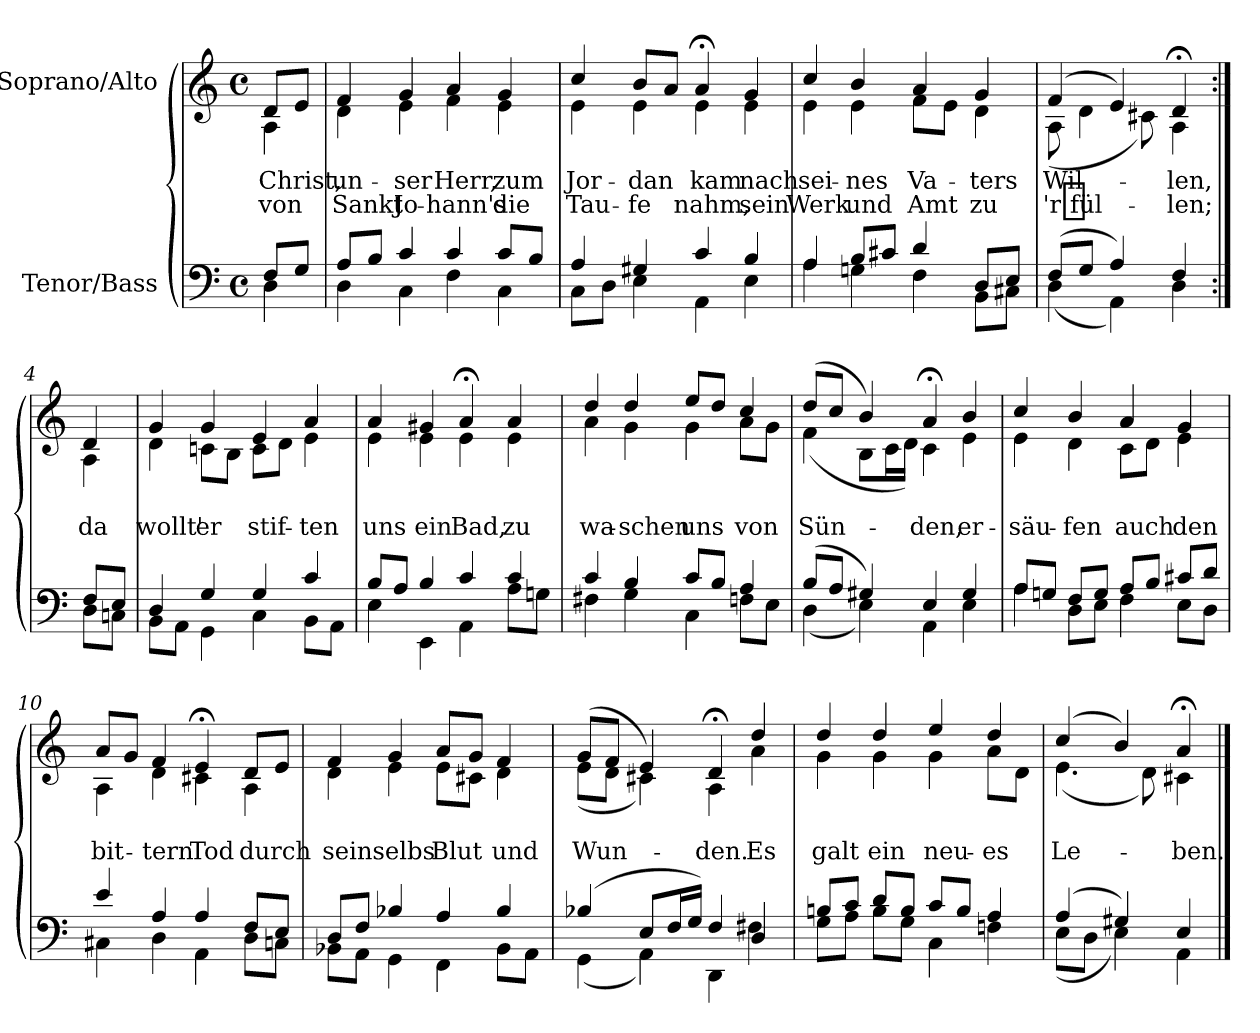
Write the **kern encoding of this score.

**kern	**kern	**text	**text
*part2	*part1	*part1	*part1
*staff2	*staff1	*staff1	*staff1
*I"Tenor/Bass	*I"Soprano/Alto	*	*
*clefF4	*clefG2	*	*
*k[]	*k[]	*	*
*M4/4	*M4/4	*	*
*met(c)	*met(c)	*	*
=	=	=	=
*^	*	*	*
!	!	!	!LO:LY:b	!LO:LY:b
*	*	*^	*	*
8F/L	4D\	8d/L	4A\	Christ,	von
8G/J	.	8e/J	.	.	.
=1	=1	=1	=1	=1	=1
!	!	!	!	!LO:LY:b	!LO:LY:b
8A/L	4D\	4f/	4d\	un-	Sankt
8B/J	.	.	.	.	.
!	!	!	!	!LO:LY:b	!LO:LY:b
4c/	4C\	4g/	4e\	-ser	Jo-
!	!	!	!	!LO:LY:b	!LO:LY:b
4c/	4F\	4a/	4f\	Herr,	-hann's
!	!	!	!	!LO:LY:b	!LO:LY:b
8c/L	4C\	4g/	4e\	zum	die
8B/J	.	.	.	.	.
=2	=2	=2	=2	=2	=2
!	!	!	!	!LO:LY:b	!LO:LY:b
4A/	8C\L	4cc/	4e\	Jor-	Tau-
.	8D\J	.	.	.	.
!	!	!	!	!LO:LY:b	!LO:LY:b
4G#X/	4E\	8b/L	4e\	-dan	-fe
.	.	8a/J	.	.	.
!	!	!	!	!LO:LY:b	!LO:LY:b
4c/	4AA\	4a;</	4e\	kam	nahm,
!	!	!	!	!LO:LY:b	!LO:LY:b
4B/	4E\	4g/	4e\	nach	sein
=3	=3	=3	=3	=3	=3
!	!	!	!	!LO:LY:b	!LO:LY:b
4A/	4A\	4cc/	4e\	sei-	Werk
!	!	!	!	!LO:LY:b	!LO:LY:b
8B/L	4Gn\	4b/	4e\	-nes	und
8c#X/J	.	.	.	.	.
!	!	!	!	!LO:LY:b	!LO:LY:b
4d/	4F\	4a/	8f\L	Va-	Amt
.	.	.	8e\J	.	.
!	!	!	!	!LO:LY:b	!LO:LY:b
8D/L	8BB\L	4g/	4d\	-ters	zu
8E/J	8C#X\J	.	.	.	.
!!LO:LB:g=z	!!
=4	=4	=4	=4	=4	=4
!	!	!	!	!LO:LY:b	!LO:LY:b
(8F/L	(4D\	(4f/	(8A\	Wil-	'r fül-
8G/J	.	.	4d\	.	.
4A/)	4AA\)	4e/)	.	.	.
.	.	.	8c#X\)	.	.
!	!	!	!	!LO:LY:b	!LO:LY:b
4F/	4D\	4d;</	4A\	-len,	-len;
=4X1:|!	=4X1:|!	=4X1:|!	=4X1:|!	=4X1:|!	=4X1:|!
!	!	!	!	!	!LO:LY:b
8F/L	8D\L	4d/	4A\	.	da
8E/J	8Cn\J	.	.	.	.
=5	=5	=5	=5	=5	=5
!	!	!	!	!	!LO:LY:b
4D/	8BB\L	4g/	4d\	.	wollt'
.	8AA\J	.	.	.	.
!	!	!	!	!	!LO:LY:b
4G/	4GG\	4g/	8cn\L	.	er
.	.	.	8B\J	.	.
!	!	!	!	!	!LO:LY:b
4G/	4C\	4e/	8c\L	.	stif-
.	.	.	8d\J	.	.
!	!	!	!	!	!LO:LY:b
4c/	8BB\L	4a/	4e\	.	-ten
.	8AA\J	.	.	.	.
=6	=6	=6	=6	=6	=6
!	!	!	!	!	!LO:LY:b
8B/L	4E\	4a/	4e\	.	uns
8A/J	.	.	.	.	.
!	!	!	!	!	!LO:LY:b
4B/	4EE\	4g#X/	4e\	.	ein
!	!	!	!	!	!LO:LY:b
4c/	4AA\	4a;</	4e\	.	Bad,
!	!	!	!	!	!LO:LY:b
4c/	8A\L	4a/	4e\	.	zu
.	8Gn\J	.	.	.	.
=7	=7	=7	=7	=7	=7
!	!	!	!	!	!LO:LY:b
4c/	4F#X\	4dd/	4a\	.	wa-
!	!	!	!	!	!LO:LY:b
4B/	4G\	4dd/	4g\	.	-schen
!	!	!	!	!	!LO:LY:b
8c/L	4C\	8ee/L	4g\	.	uns
8B/J	.	8dd/J	.	.	.
!	!	!	!	!	!LO:LY:b
4A/	8Fn\L	4cc/	8a\L	.	von
.	8E\J	.	8g\J	.	.
!!LO:LB:g=z	!!
=8	=8	=8	=8	=8	=8
!	!	!	!	!	!LO:LY:b
(8B/L	(4D\	(8dd/L	(4f\	.	Sün-
8A/J	.	8cc/J	.	.	.
4G#X/)	4E\)	4b/)	8B\L	.	.
.	.	.	16c\L	.	.
.	.	.	16d\JJ)	.	.
!	!	!	!	!	!LO:LY:b
4E/	4AA\	4a;</	4c\	.	-den,
!	!	!	!	!	!LO:LY:b
4G#/	4E\	4b/	4e\	.	er-
=9	=9	=9	=9	=9	=9
!	!	!	!	!	!LO:LY:b
8A/L	4A\	4cc/	4e\	.	-säu-
8Gn/J	.	.	.	.	.
!	!	!	!	!	!LO:LY:b
8F/L	8D\L	4b/	4d\	.	-fen
8G/J	8E\J	.	.	.	.
!	!	!	!	!	!LO:LY:b
8A/L	4F\	4a/	8c\L	.	auch
8B/J	.	.	8d\J	.	.
!	!	!	!	!	!LO:LY:b
8c#X/L	8E\L	4g/	4e\	.	den
8d/J	8D\J	.	.	.	.
=10	=10	=10	=10	=10	=10
!	!	!	!	!	!LO:LY:b
4e/	4C#X\	8a/L	4A\	.	bit-
.	.	8g/J	.	.	.
!	!	!	!	!	!LO:LY:b
4A/	4D\	4f/	4d\	.	-tern
!	!	!	!	!	!LO:LY:b
4A/	4AA\	4e;</	4c#X\	.	Tod
!	!	!	!	!	!LO:LY:b
8F/L	8D\L	8d/L	4A\	.	durch
8E/J	8Cn\J	8e/J	.	.	.
!!LO:LB:g=z	!!
=11	=11	=11	=11	=11	=11
!	!	!	!	!	!LO:LY:b
8D/L	8BB-X\L	4f/	4d\	.	sein
8F/J	8AA\J	.	.	.	.
!	!	!	!	!	!LO:LY:b
4B-X/	4GG\	4g/	4e\	.	selbs
!	!	!	!	!	!LO:LY:b
4A/	4FF\	8a/L	8e\L	.	Blut
.	.	8g/J	8c#X\J	.	.
!	!	!	!	!	!LO:LY:b
4B-/	8BB-\L	4f/	4d\	.	und
.	8AA\J	.	.	.	.
=12	=12	=12	=12	=12	=12
!	!	!	!	!	!LO:LY:b
(4B-X/	(4GG\	(8g/L	(8e\L	.	Wun-
.	.	8f/J	8d\J	.	.
8E/L	4AA\)	4e/)	4c#X\)	.	.
16F/L	.	.	.	.	.
16G/JJ)	.	.	.	.	.
!	!	!	!	!	!LO:LY:b
4F/	4DD\	4d;</	4A\	.	-den.
!	!	!	!	!	!LO:LY:b
4D/	4F#X\	4dd/	4a\	.	Es
=13	=13	=13	=13	=13	=13
!	!	!	!	!	!LO:LY:b
8Bn/L	8G\L	4dd/	4g\	.	galt
8c/J	8A\J	.	.	.	.
!	!	!	!	!	!LO:LY:b
8d/L	8B\L	4dd/	4g\	.	ein
8B/J	8G\J	.	.	.	.
!	!	!	!	!	!LO:LY:b
8c/L	4C\	4ee/	4g\	.	neu-
8B/J	.	.	.	.	.
!	!	!	!	!	!LO:LY:b
4A/	4Fn\	4dd/	8a\L	.	-es
.	.	.	8d\J	.	.
=14	=14	=14	=14	=14	=14
!	!	!	!	!	!LO:LY:b
(4A/	(8E\L	(4cc/	(4.e\	.	Le-
.	8D\J	.	.	.	.
4G#X/)	4E\)	4b/)	.	.	.
.	.	.	8d\)	.	.
!	!	!	!	!	!LO:LY:b
4E/	4AA\	4a;</	4c#X\	.	-ben.
*v	*v	*	*	*	*
*	*v	*v	*	*
==	==	==	==
*-	*-	*-	*-
